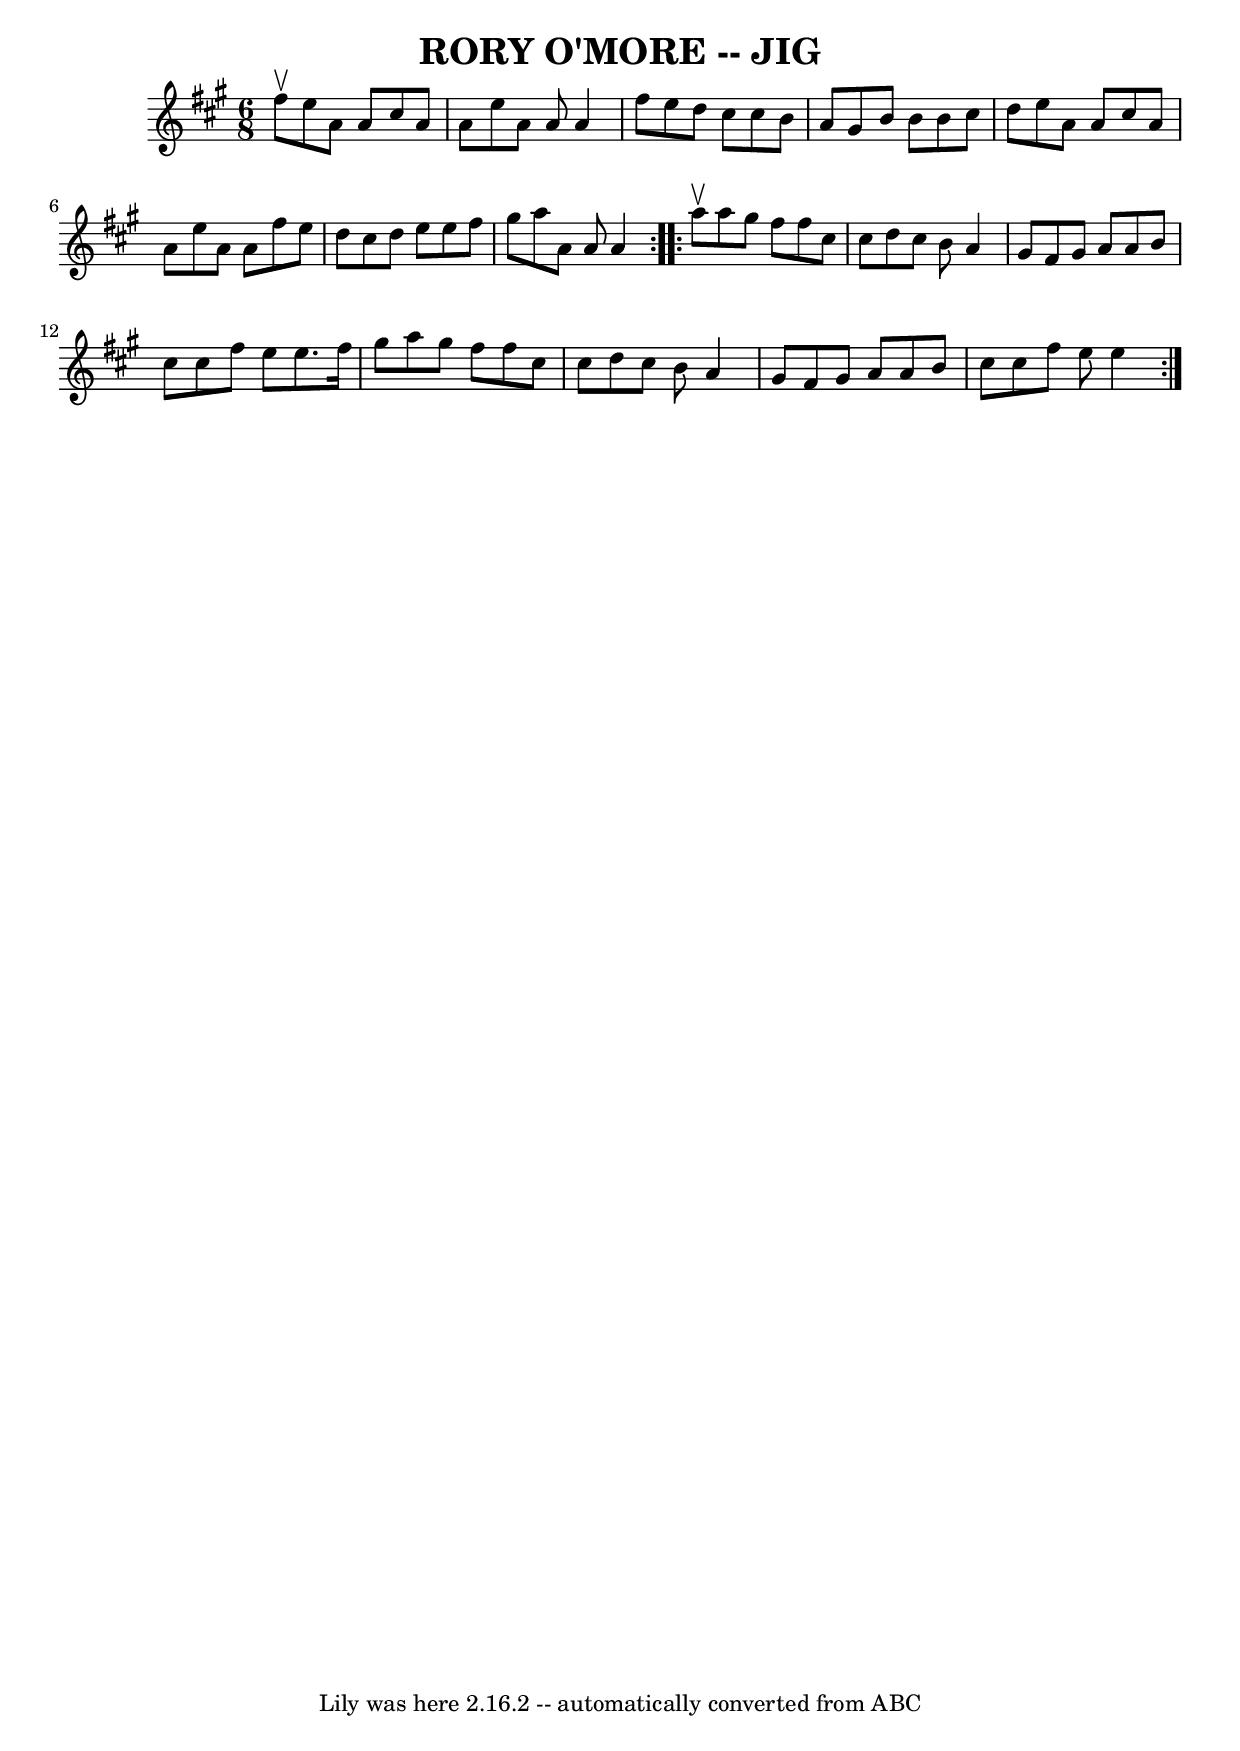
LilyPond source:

\version "2.16.2"
\include "Mammoth.ily"
\header {
  %% book = "Ryan's Mammoth Collection of Fiddle Tunes"
 crossRefNumber = "1"
 footnotes = ""
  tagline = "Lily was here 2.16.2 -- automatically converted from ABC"
  title = "RORY O'MORE -- JIG"

}
voicedefault =  {



  \repeat volta 2 {

    \time 6/8 
    \key a \major fs''8^\upbow        |
 e''8 a'8 a'8 cs''8 a'8 a'8     |
 e''8 a'8 a'8 a'4 fs''8     |
 e''8 d''8 cs''8 cs''8 b'8 a'8    |
 gs'8 b'8 b'8 b'8 cs''8 d''8    |  |
 e''8 a'8 a'8 cs''8 a'8 a'8     |
 e''8 a'8 a'8 fs''8 e''8 d''8     |
 cs''8 d''8 e''8 e''8 fs''8 gs''8     |
 a''8 a'8 a'8 a'4    
  }     
  \repeat volta 2 { a''8^\upbow    |
 a''8 gs''8 fs''8 fs''8 cs''8 cs''8     |
 d''8 cs''8 b'8 a'4 gs'8    |
 fs'8 gs'8 a'8 a'8 b'8 cs''8     |
 cs''8 fs''8 e''8 e''8. fs''16 gs''8    |  |
 a''8 gs''8 fs''8 fs''8 cs''8 cs''8     |
 d''8 cs''8 b'8 a'4 gs'8     |
 fs'8 gs'8 a'8 a'8 b'8 cs''8    |
 cs''8   
 fs''8 e''8 e''4    
  }   

}

\score{
  <<

    \context Staff="default"
    {
      \voicedefault 
      
    }

  >>
  \layout {
    
  }
  \midi {
  }

}
